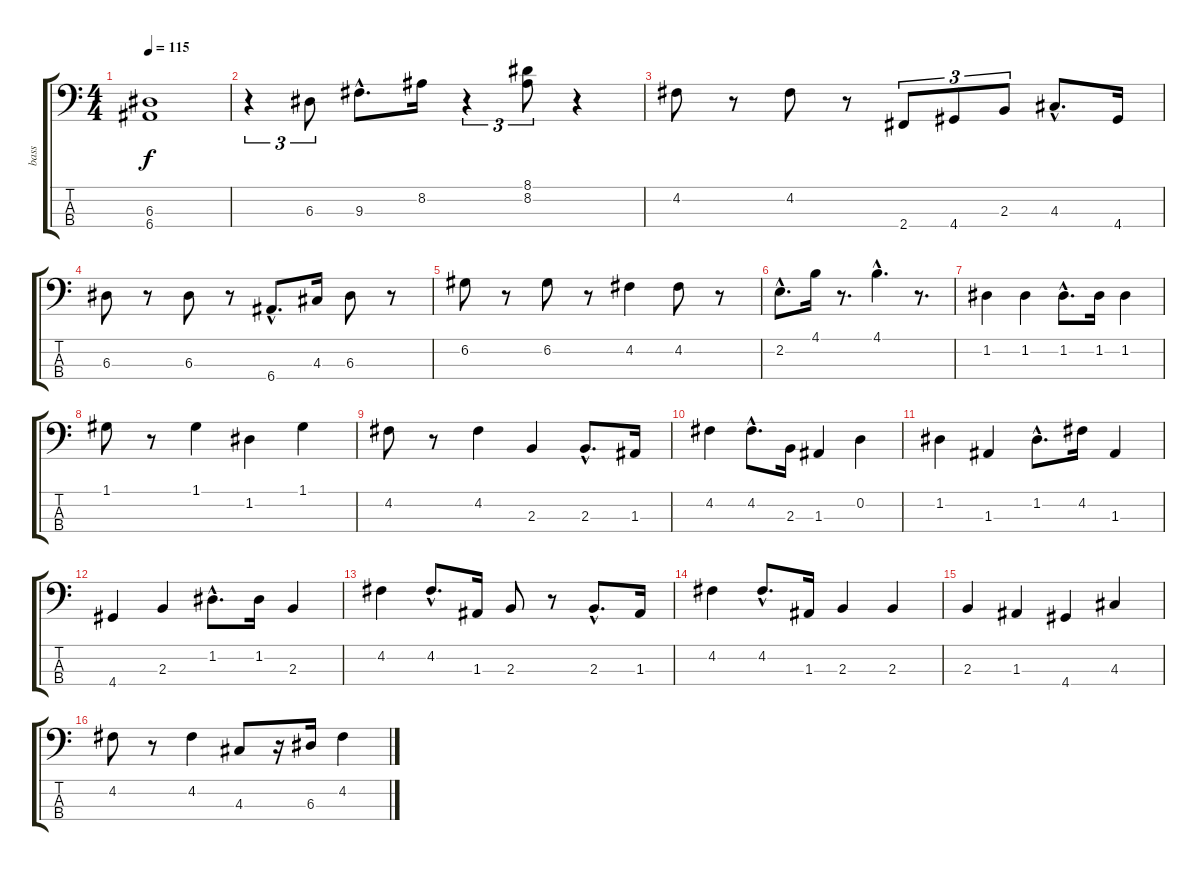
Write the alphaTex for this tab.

\track ("bass" "bass") {instrument electricbassfinger}
\staff {score tabs}
\tuning (G2 D2 A1 E1) {hide}
\ts (4 4)
\tempo 115
\clef f4
\ks c
(6.3 6.4).1{dy f} |
r.4{tu (3 2)} 6.3.8{tu (3 2)} 9.3{hac}.8{d} 8.2.16 r.4{tu (3 2)} (8.1 8.2).8{tu (3 2)} r.4 |
4.2.8 r.8 4.2.8 r.8 2.4.8{tu (3 2)} 4.4.8{tu (3 2)} 2.3.8{tu (3 2)} 4.3{hac}.8{d} 4.4.16 |
6.3.8 r.8 6.3.8 r.8 6.4{hac}.8{d} 4.3.16 6.3.8 r.8 |
6.2.8 r.8 6.2.8 r.8 4.2.4 4.2.8 r.8 |
2.2{hac}.8{d} 4.1.16 r.8{d} 4.1{hac}.4{d} r.8{d} |
1.2.4 1.2.4 1.2{hac}.8{d} 1.2.16 1.2.4 |
1.1.8 r.8 1.1.4 1.2.4 1.1.4 |
4.2.8 r.8 4.2.4 2.3.4 2.3{hac}.8{d} 1.3.16 |
4.2.4 4.2{hac}.8{d} 2.3.16 1.3.4 0.2.4 |
1.2.4 1.3.4 1.2{hac}.8{d} 4.2.16 1.3.4 |
4.4.4 2.3.4 1.2{hac}.8{d} 1.2.16 2.3.4 |
4.2.4 4.2{hac}.8{d} 1.3.16 2.3.8 r.8 2.3{hac}.8{d} 1.3.16 |
4.2.4 4.2{hac}.8{d} 1.3.16 2.3.4 2.3.4 |
2.3.4 1.3.4 4.4.4 4.3.4 |
4.2.8 r.8 4.2.4 4.3.8 r.16 6.3.16 4.2.4
